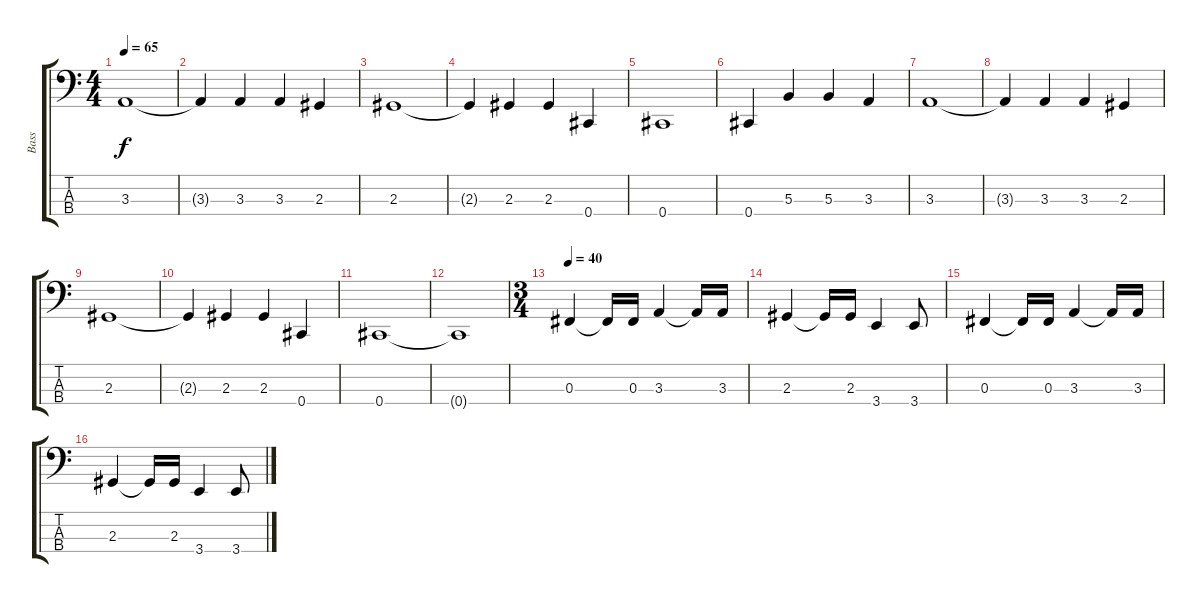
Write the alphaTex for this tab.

\track ("Bass" "Bass") {instrument electricbasspick}
\staff {score tabs}
\tuning (E2 B1 Gb1 Db1) {hide}
\ts (4 4)
\tempo 65
\clef f4
\ks c
3.3.1{dy f} |
3.3{t}.4 3.3.4 3.3.4 2.3.4 |
2.3.1 |
2.3{t}.4 2.3.4 2.3.4 0.4.4 |
0.4.1 |
0.4.4 5.3.4 5.3.4 3.3.4 |
3.3.1 |
3.3{t}.4 3.3.4 3.3.4 2.3.4 |
2.3.1 |
2.3{t}.4 2.3.4 2.3.4 0.4.4 |
0.4.1 |
0.4{t}.1 |
\ts (3 4)
\tempo 40
0.3.4 0.3{t}.16 0.3.16 3.3.4 3.3{t}.16 3.3.16 |
2.3.4 2.3{t}.16 2.3.16 3.4.4 3.4.8 |
0.3.4 0.3{t}.16 0.3.16 3.3.4 3.3{t}.16 3.3.16 |
2.3.4 2.3{t}.16 2.3.16 3.4.4 3.4.8
